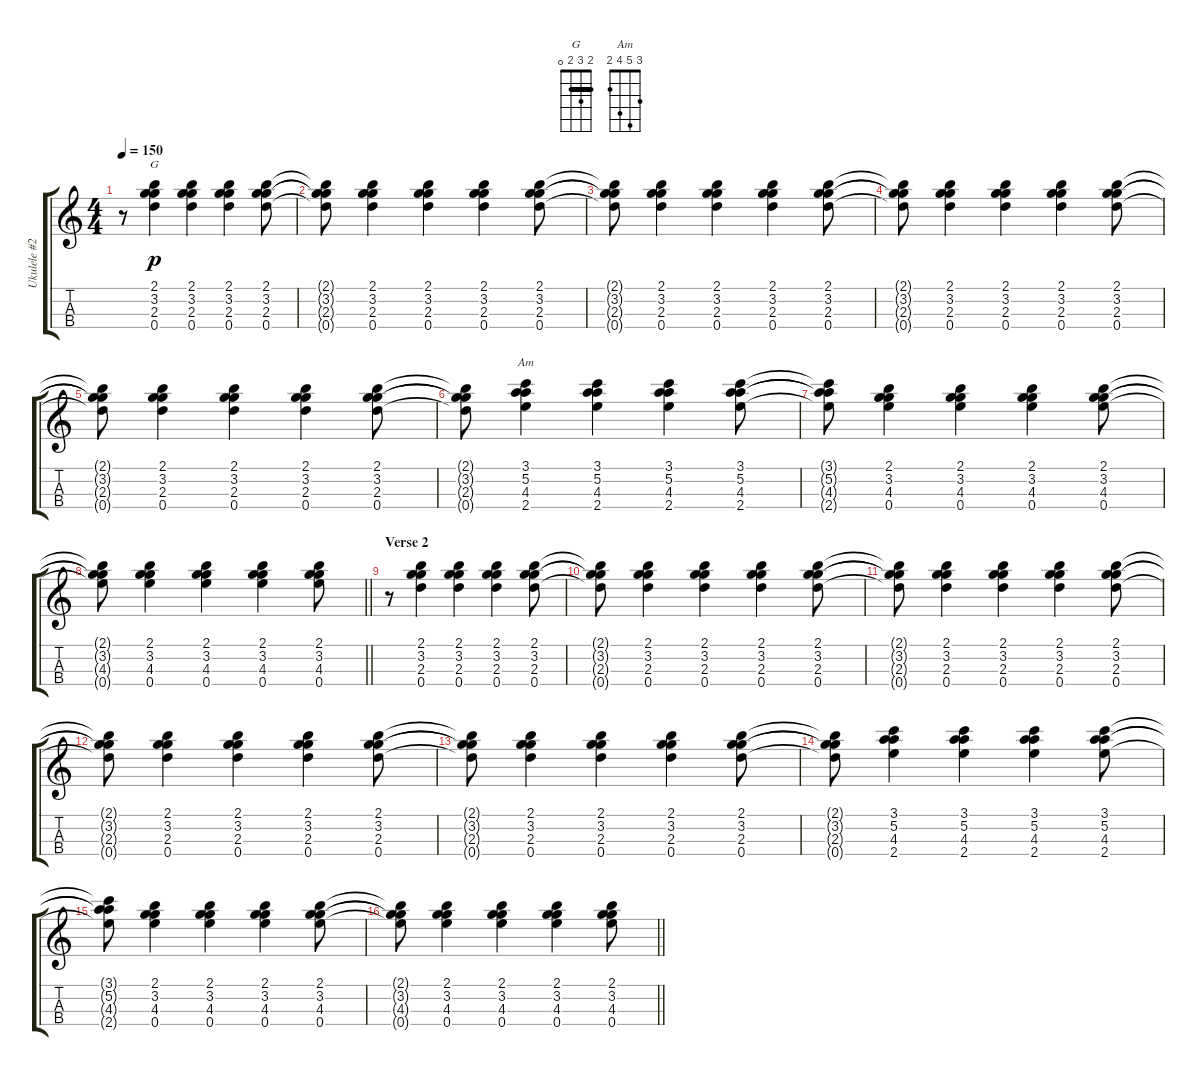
\track ("Ukulele #2" "Ukulele #2") {instrument acousticguitarnylon}
\staff {score tabs}
\tuning (A4 E4 C4 G4) {hide}
\chord ("G" 2 3 2 0) {barre 2}
\chord ("Am" 3 5 4 2)
\ts (4 4)
\tempo 150
\clef g2
\ks c
r.8{dy p} (2.1 3.2 2.3 0.4).4{ch "G"} (2.1 3.2 2.3 0.4).4 (2.1 3.2 2.3 0.4).4 (2.1 3.2 2.3 0.4).8 |
(2.1{t} 3.2{t} 2.3{t} 0.4{t}).8 (2.1 3.2 2.3 0.4).4 (2.1 3.2 2.3 0.4).4 (2.1 3.2 2.3 0.4).4 (2.1 3.2 2.3 0.4).8 |
(2.1{t} 3.2{t} 2.3{t} 0.4{t}).8 (2.1 3.2 2.3 0.4).4 (2.1 3.2 2.3 0.4).4 (2.1 3.2 2.3 0.4).4 (2.1 3.2 2.3 0.4).8 |
(2.1{t} 3.2{t} 2.3{t} 0.4{t}).8 (2.1 3.2 2.3 0.4).4 (2.1 3.2 2.3 0.4).4 (2.1 3.2 2.3 0.4).4 (2.1 3.2 2.3 0.4).8 |
(2.1{t} 3.2{t} 2.3{t} 0.4{t}).8 (2.1 3.2 2.3 0.4).4 (2.1 3.2 2.3 0.4).4 (2.1 3.2 2.3 0.4).4 (2.1 3.2 2.3 0.4).8 |
(2.1{t} 3.2{t} 2.3{t} 0.4{t}).8 (3.1 5.2 4.3 2.4).4{ch "Am"} (3.1 5.2 4.3 2.4).4 (3.1 5.2 4.3 2.4).4 (3.1 5.2 4.3 2.4).8 |
(3.1{t} 5.2{t} 4.3{t} 2.4{t}).8 (2.1 3.2 4.3 0.4).4 (2.1 3.2 4.3 0.4).4 (2.1 3.2 4.3 0.4).4 (2.1 3.2 4.3 0.4).8 |
\barLineRight lightlight
(2.1{t} 3.2{t} 4.3{t} 0.4{t}).8 (2.1 3.2 4.3 0.4).4 (2.1 3.2 4.3 0.4).4 (2.1 3.2 4.3 0.4).4 (2.1 3.2 4.3 0.4).8 |
\section ("" "Verse 2")
r.8 (2.1 3.2 2.3 0.4).4 (2.1 3.2 2.3 0.4).4 (2.1 3.2 2.3 0.4).4 (2.1 3.2 2.3 0.4).8 |
(2.1{t} 3.2{t} 2.3{t} 0.4{t}).8 (2.1 3.2 2.3 0.4).4 (2.1 3.2 2.3 0.4).4 (2.1 3.2 2.3 0.4).4 (2.1 3.2 2.3 0.4).8 |
(2.1{t} 3.2{t} 2.3{t} 0.4{t}).8 (2.1 3.2 2.3 0.4).4 (2.1 3.2 2.3 0.4).4 (2.1 3.2 2.3 0.4).4 (2.1 3.2 2.3 0.4).8 |
(2.1{t} 3.2{t} 2.3{t} 0.4{t}).8 (2.1 3.2 2.3 0.4).4 (2.1 3.2 2.3 0.4).4 (2.1 3.2 2.3 0.4).4 (2.1 3.2 2.3 0.4).8 |
(2.1{t} 3.2{t} 2.3{t} 0.4{t}).8 (2.1 3.2 2.3 0.4).4 (2.1 3.2 2.3 0.4).4 (2.1 3.2 2.3 0.4).4 (2.1 3.2 2.3 0.4).8 |
(2.1{t} 3.2{t} 2.3{t} 0.4{t}).8 (3.1 5.2 4.3 2.4).4 (3.1 5.2 4.3 2.4).4 (3.1 5.2 4.3 2.4).4 (3.1 5.2 4.3 2.4).8 |
(3.1{t} 5.2{t} 4.3{t} 2.4{t}).8 (2.1 3.2 4.3 0.4).4 (2.1 3.2 4.3 0.4).4 (2.1 3.2 4.3 0.4).4 (2.1 3.2 4.3 0.4).8 |
\barLineRight lightlight
(2.1{t} 3.2{t} 4.3{t} 0.4{t}).8 (2.1 3.2 4.3 0.4).4 (2.1 3.2 4.3 0.4).4 (2.1 3.2 4.3 0.4).4 (2.1 3.2 4.3 0.4).8
